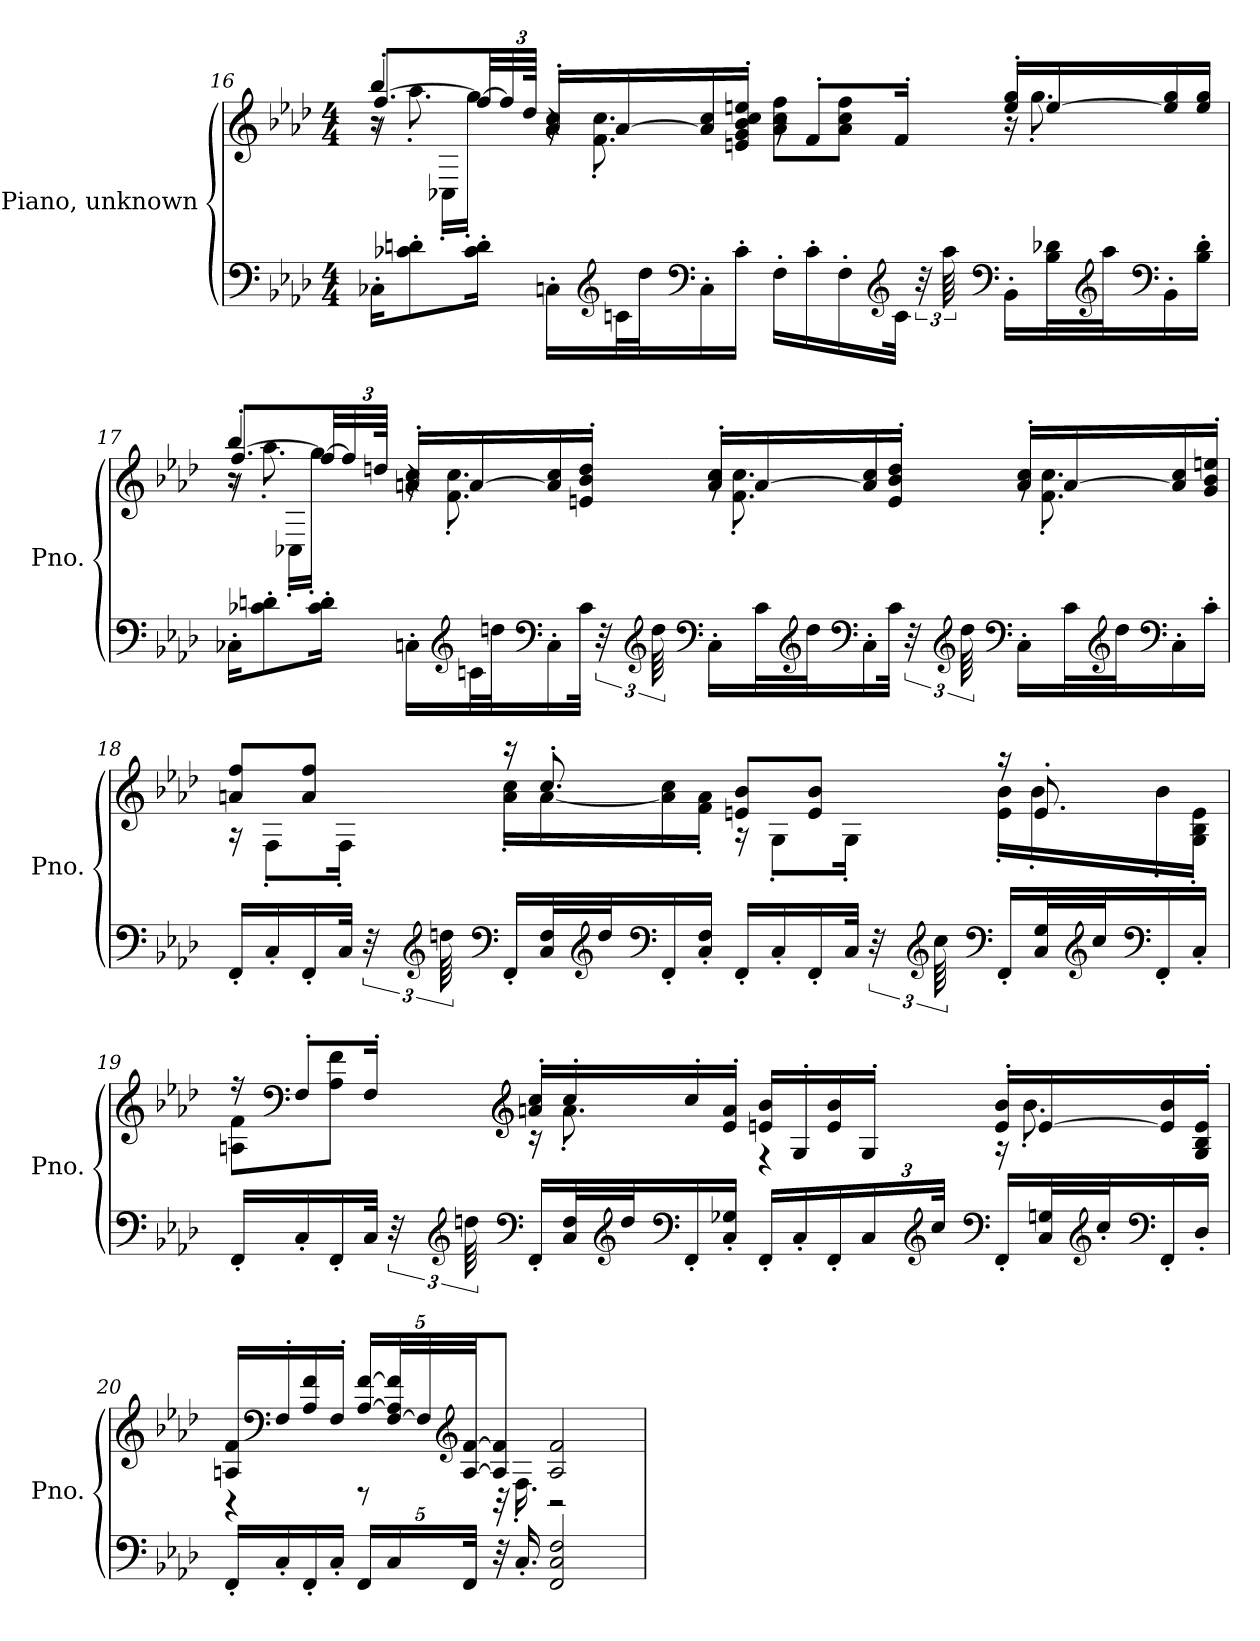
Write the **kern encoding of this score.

**kern	**kern
*part1	*part1
*staff2	*staff1
*I"Piano, unknown	*
*I'Pno.	*
!!LO:LB:g=z
*clefF4	*clefG2
*k[b-e-a-d-]	*k[b-e-a-d-]
*M4/4	*M4/4
=16	=16
*	*^
*	*	*^
*	*	*	*^
16C-X'\KL	4bb-'/	16r	[8.ff/L	8r
8c-X\' 8dn\'	.	8.aa-'\	.	.
.	.	.	.	16C-X'\LL
16c-\' 16d\'Jk	.	.	32ff/LL_	16gg'\JJ
*	*	*	*Xbrackettup	*
.	.	.	48ff/]	.
.	.	.	96dd-/JJJk	.
16Cn'\LL	4r	4r	16a-/' 16cc/'LL	16r
*clefG2	*	*	*	*
32cn\L	.	.	[16a-/	8.f\' 8.cc\'
32dd-\J	.	.	.	.
*clefF4	*	*	*	*
16C'\	.	.	16a-/] 16cc/	.
16c'\JJ	.	.	16en/' 16g/' 16b-/' 16cc/' 16een/'JJ	.
16F'\LL	2r	2r	16r	8a-\ 8cc\ 8ff\L
16c'\	.	.	8f'/L	.
16F'\	.	.	.	8a-\ 8cc\ 8ff\J
*clefG2	*	*	*	*
32c\JJk	.	.	16f'/Jk	.
48r	.	.	.	.
96aa-\	.	.	.	.
*clefF4	*	*	*	*
16BB-'\LL	.	.	16ee/' 16gg/'LL	16r
32B-\ 32d-X\L	.	.	[16ee/	8.gg'\
*clefG2	*	*	*	*
32aa-\J	.	.	.	.
*clefF4	*	*	*	*
16BB-'\	.	.	16ee/] 16gg/	.
16B-\' 16d-\'JJ	.	.	16ee/ 16gg/JJ	.
!!LO:LB:g=z	!!	!!	!!
=17	=17	=17	=17	=17
16C-X'\KL	4bb-'/	16r	[8.ff/L	8r
8c-X\' 8dn\'	.	8.aa-'\	.	.
.	.	.	.	16C-X'\LL
16c-\' 16d\'Jk	.	.	32ff/LL_	16gg'\JJ
.	.	.	48ff/]	.
.	.	.	96ddn/JJJk	.
16Cn'\LL	4r	4r	16an/' 16cc/'LL	16r
*clefG2	*	*	*	*
32cn\L	.	.	[16a/	8.f\' 8.cc\'
32ddn\J	.	.	.	.
*clefF4	*	*	*	*
16C'\	.	.	16a/] 16cc/	.
32c\JJk	.	.	16en/' 16b-/' 16dd/'JJ	.
48r	.	.	.	.
*clefG2	*	*	*	*
96dd\	.	.	.	.
*clefF4	*	*	*	*
16C'\LL	2r	2r	16a/' 16cc/'LL	16r
32c\L	.	.	[16a/	8.f\' 8.cc\'
*clefG2	*	*	*	*
32dd\J	.	.	.	.
*clefF4	*	*	*	*
16C'\	.	.	16a/] 16cc/	.
32c\JJk	.	.	16e/' 16b-/' 16dd/'JJ	.
48r	.	.	.	.
*clefG2	*	*	*	*
96dd\	.	.	.	.
*clefF4	*	*	*	*
16C'\LL	.	.	16a/' 16cc/'LL	16r
32c\L	.	.	[16a/	8.f\' 8.cc\'
*clefG2	*	*	*	*
32dd\J	.	.	.	.
*clefF4	*	*	*	*
16C'\	.	.	16a/] 16cc/	.
16c'\JJ	.	.	16g/' 16b-/' 16een/'JJ	.
*	*	*v	*v	*v
!!LO:LB:g=z
=18	=18	=18
16FF'/LL	8an/ 8ff/L	16r
16C'/	.	8F'\L
16FF'/	8a/ 8ff/J	.
32C/JJk	.	16F'\Jk
48r	.	.
*clefG2	*	*
96ddn\	.	.
*clefF4	*	*
16FF'/LL	16r	16a\' 16cc\'LL
32C/ 32F/L	8.cc'/	[16a\
*clefG2	*	*
32dd/J	.	.
*clefF4	*	*
16FF'/	.	16a\] 16cc\
16C/' 16F/'JJ	.	16f\' 16a\'JJ
16FF'/LL	8en/ 8b-/L	16r
16C'/	.	8G'\L
16FF'/	8e/ 8b-/J	.
32C/JJk	.	16G'\Jk
48r	.	.
*clefG2	*	*
96cc\	.	.
*clefF4	*	*
16FF'/LL	16r	16e\' 16b-\'LL
32C/ 32G/L	8.e'/	16b-'\
*clefG2	*	*
32cc/J	.	.
*clefF4	*	*
16FF'/	.	16b-'\
16C'/JJ	.	16G\' 16B-\' 16e\'JJ
!!LO:PB:g=z	!!
=19	=19	=19
16FF'/LL	16r	8An\ 8f\L
*	*clefF4	*
16C'/	8F'/L	.
16FF'/	.	8A\ 8f\J
32C/JJk	16F'/Jk	.
48r	.	.
*clefG2	*	*
96ddn\	.	.
*clefF4	*clefG2	*
16FF'/LL	16an/' 16cc/'LL	16r
32C/ 32F/L	16cc'/	8.a'\
*clefG2	*	*
32dd/J	.	.
*clefF4	*	*
16FF'/	16cc'/	.
16C/' 16G-X/'JJ	16e-/' 16a/'JJ	.
16FF'/LL	16en/ 16b-/LL	4r
16C'/	16G'/	.
16FF'/	16e/ 16b-/	.
*Xbrackettup	*	*
24C/	16G'/JJ	.
*clefG2	*	*
48cc/JJk	.	.
*clefF4	*	*
16FF'/LL	16e/' 16b-/'LL	16r
32C/ 32Gn/L	[16e/	8.b-'\
*clefG2	*	*
32cc'/J	.	.
*clefF4	*	*
16FF'/	16e/] 16b-/	.
16D-'/JJ	16G/' 16B-/' 16e/'JJ	.
!!LO:LB:g=z	!!
=20	=20	=20
16FF'/LL	16An/ 16f/LL	4r
*	*clefF4	*
16C'/	16F'/	.
16FF'/	16A/ 16f/	.
16C'/JJ	16F'/JJ	.
20FF/LL	[20A/ [20f/LL	8r
20C/	[40F/ 40A/] 40f/]L	.
.	40F/]	.
*	*clefG2	*
40FF/JJk	[40A/ [40f/JJ	.
32r	8A/] 8f/]J	32r
16.C'/	.	16.F'\
2FF/ 2C/ 2F/	2A/ 2f/	2r
*	*v	*v
=	=
*-	*-
